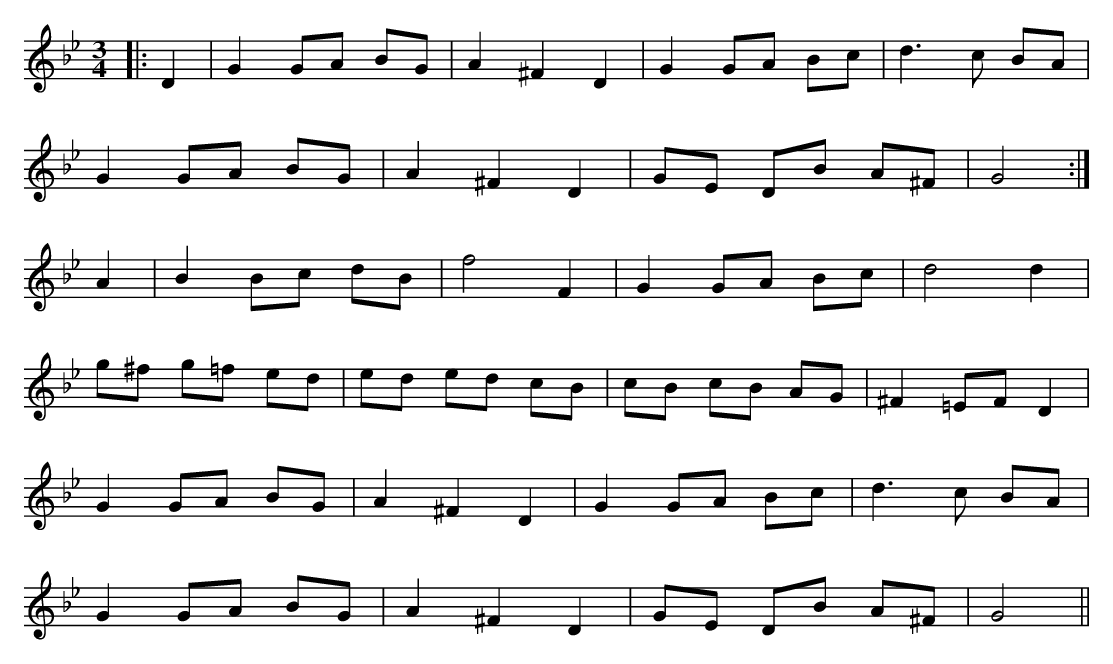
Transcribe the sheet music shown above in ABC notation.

X:1
M:3/4
K:Gmin
|:D2| G2 GA BG| A2 ^F2 D2| G2 GA Bc| d3 c BA|
 G2 GA BG| A2 ^F2 D2| GE DB A^F| G4:|
A2| B2 Bc dB| f4 F2| G2 GA Bc| d4 d2|
 g^f g=f ed|ed ed cB|cB cB AG|^F2 =EF D2|
 G2 GA BG| A2 ^F2 D2| G2 GA Bc| d3 c BA|
 G2 GA BG| A2 ^F2 D2| GE DB A^F| G4||
